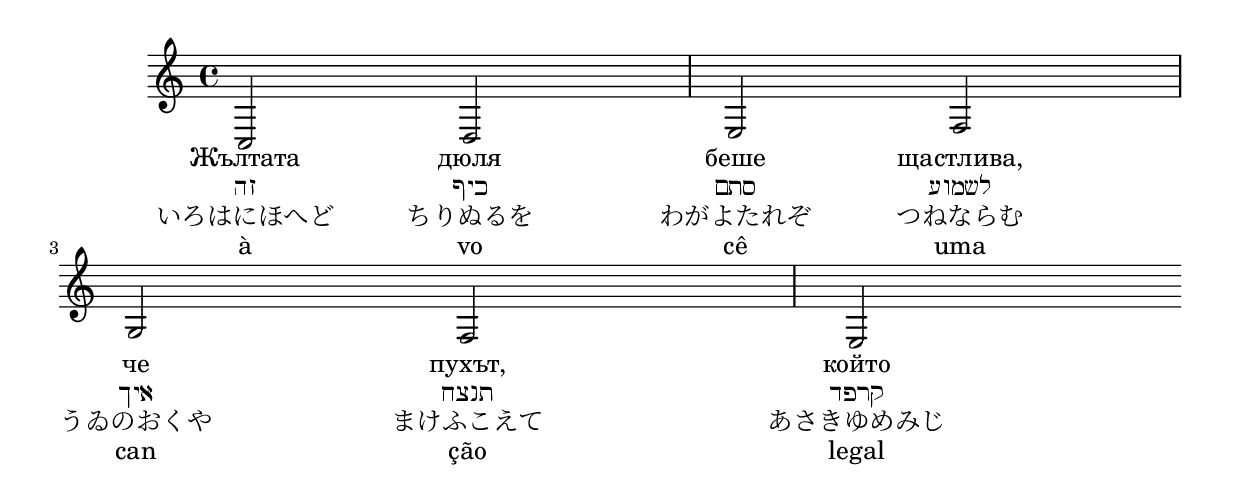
\version "2.7.39"

%% Edit this file using a Unicode aware editor, such as GVIM, GEDIT, Emacs

%{

You may have to install additional fonts.

Red Hat Fedora

    taipeifonts fonts-xorg-truetype ttfonts-ja fonts-arabic \
	 ttfonts-zh_CN fonts-ja fonts-hebrew 

Debian GNU/Linux

   apt-get install emacs-intl-fonts xfonts-intl-.* \
	ttf-kochi-gothic ttf-kochi-mincho \
	xfonts-bolkhov-75dpi xfonts-cronyx-100dpi xfonts-cronyx-75dpi 
%} 

\header {

  texidoc = "Various scripts may be used for texts (like titles and
lyrics) introduced by entering them in UTF-8 encoding, and using a
Pango based backend.  Depending on the fonts installed, this fragment
will render Bulgarian (Cyrillic), Hebrew, Japanese and Portuguese.

"
  
}

% Cyrillic font
bulgarian = \lyricmode {
  Жълтата дюля беше щастлива, че пухът, който цъфна, замръзна като гьон.
}

hebrew = \lyricmode { 
  זה כיף סתם לשמוע איך תנצח קרפד עץ טוב בגן.
}

japanese = \lyricmode {  
  いろはにほへど ちりぬるを
  わがよたれぞ  つねならむ
  うゐのおくや  まけふこえて
  あさきゆめみじ ゑひもせず 
 }

portuguese = \lyricmode { 
  à vo cê uma can ção legal
}


\relative  { 
  c2 d e f g f e
}
\addlyrics { \bulgarian }
\addlyrics { \hebrew }
\addlyrics { \japanese }
\addlyrics { \portuguese }
